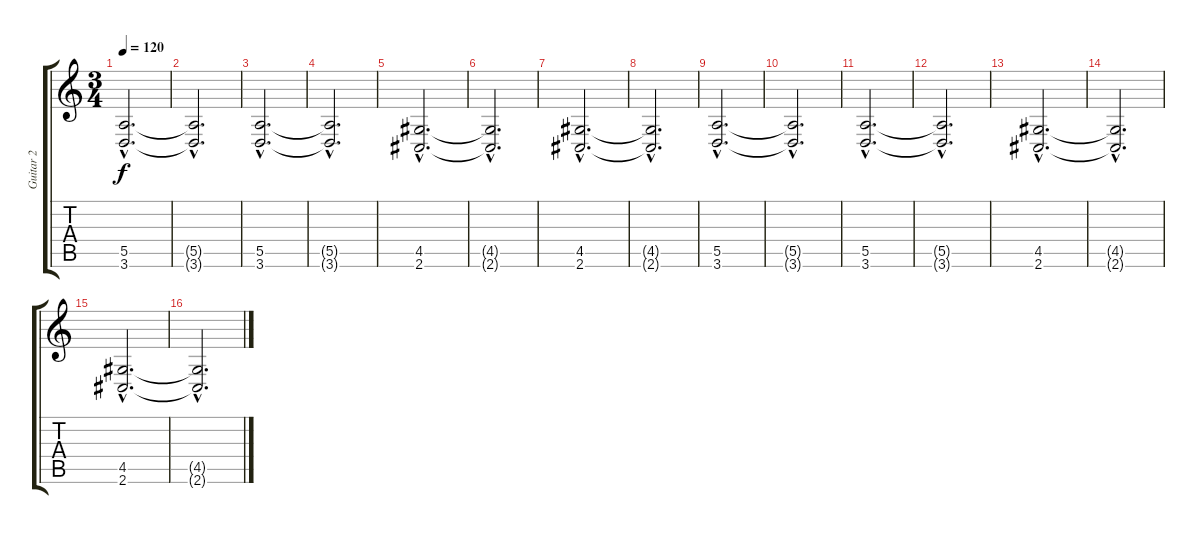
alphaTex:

\track ("Guitar 2" "Guitar 2") {instrument overdrivenguitar}
\staff {score tabs}
\tuning (B3 Gb3 D3 A2 E2 B1) {hide}
\ts (3 4)
\tempo 120
\clef g2
\ks c
(5.5{hac} 3.6{hac}).2{d dy f} |
(5.5{hac t} 3.6{hac t}).2{d} |
(5.5{hac} 3.6{hac}).2{d} |
(5.5{hac t} 3.6{hac t}).2{d} |
(4.5{hac} 2.6{hac}).2{d} |
(4.5{hac t} 2.6{hac t}).2{d} |
(4.5{hac} 2.6{hac}).2{d} |
(4.5{hac t} 2.6{hac t}).2{d} |
(5.5{hac} 3.6{hac}).2{d} |
(5.5{hac t} 3.6{hac t}).2{d} |
(5.5{hac} 3.6{hac}).2{d} |
(5.5{hac t} 3.6{hac t}).2{d} |
(4.5{hac} 2.6{hac}).2{d} |
(4.5{hac t} 2.6{hac t}).2{d} |
(4.5{hac} 2.6{hac}).2{d} |
(4.5{hac t} 2.6{hac t}).2{d}
